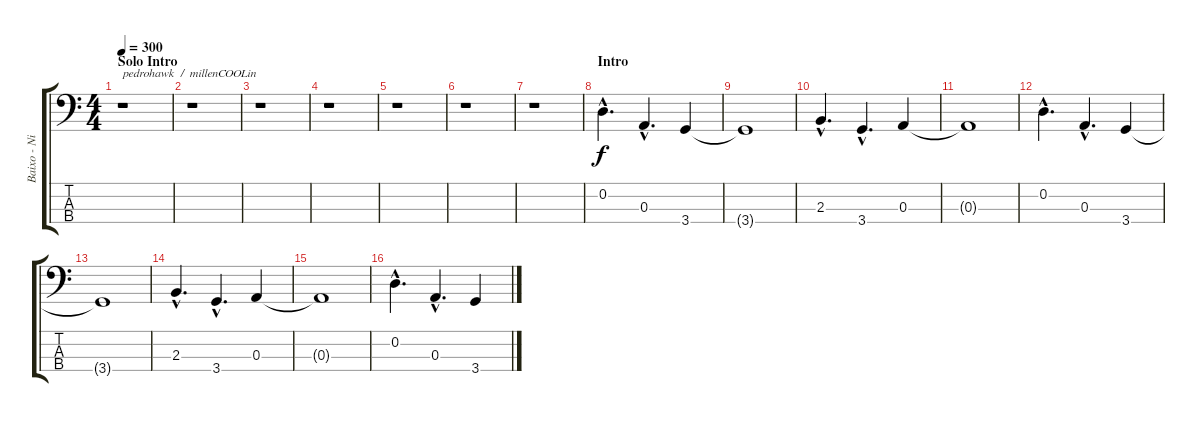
\track ("Baixo - Nikola" "Baixo - Ni") {instrument electricbasspick}
\staff {score tabs}
\tuning (G2 D2 A1 E1) {hide}
\ts (4 4)
\section ("" "Solo Intro")
\tempo 300
\clef f4
\ks c
r.1{txt "pedrohawk  /  millenCOOLin" dy f instrument electricbasspick} |
r.1 |
r.1 |
r.1 |
r.1 |
r.1 |
r.1 |
\section ("" "Intro")
0.2{hac}.4{d} 0.3{hac}.4{d} 3.4.4 |
3.4{t}.1 |
2.3{hac}.4{d} 3.4{hac}.4{d} 0.3.4 |
0.3{t}.1 |
0.2{hac}.4{d} 0.3{hac}.4{d} 3.4.4 |
3.4{t}.1 |
2.3{hac}.4{d} 3.4{hac}.4{d} 0.3.4 |
0.3{t}.1 |
0.2{hac}.4{d} 0.3{hac}.4{d} 3.4.4
